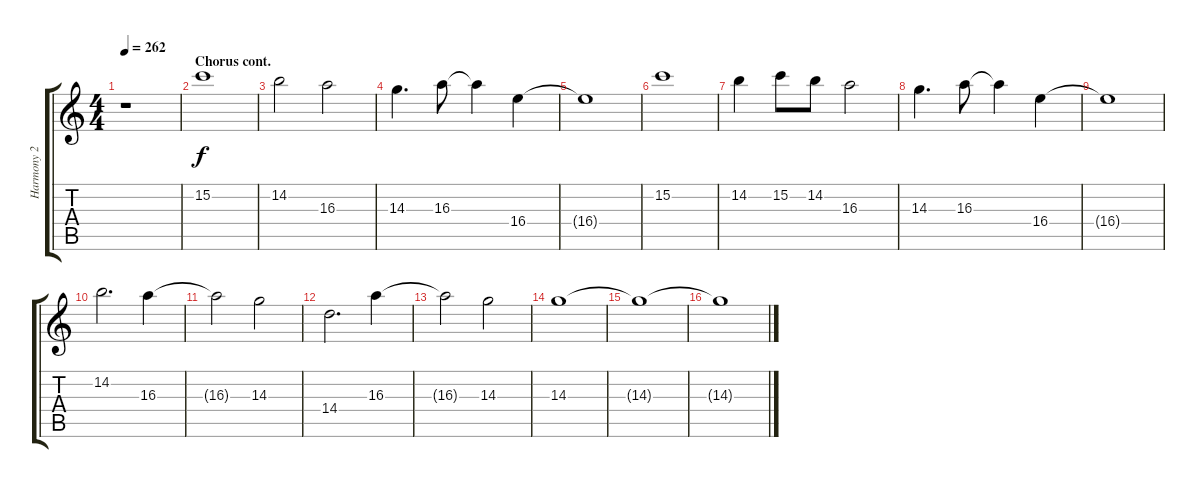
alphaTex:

\track ("Harmony 2" "Harmony 2") {instrument overdrivenguitar}
\staff {score tabs}
\tuning (D4 A3 F3 C3 G2 C2) {hide}
\ts (4 4)
\tempo 262
\clef g2
\ks aminor
r.1{dy f} |
\section ("" "Chorus cont.")
15.2.1 |
14.2.2 16.3.2 |
14.3.4{d} 16.3.8 16.3{t}.4 16.4.4 |
16.4{t}.1 |
15.2.1 |
14.2.4 15.2.8 14.2.8 16.3.2 |
14.3.4{d} 16.3.8 16.3{t}.4 16.4.4 |
16.4{t}.1 |
14.2.2{d} 16.3.4 |
16.3{t}.2 14.3.2 |
14.4.2{d} 16.3.4 |
16.3{t}.2 14.3.2 |
14.3.1 |
14.3{t}.1 |
14.3{t}.1
